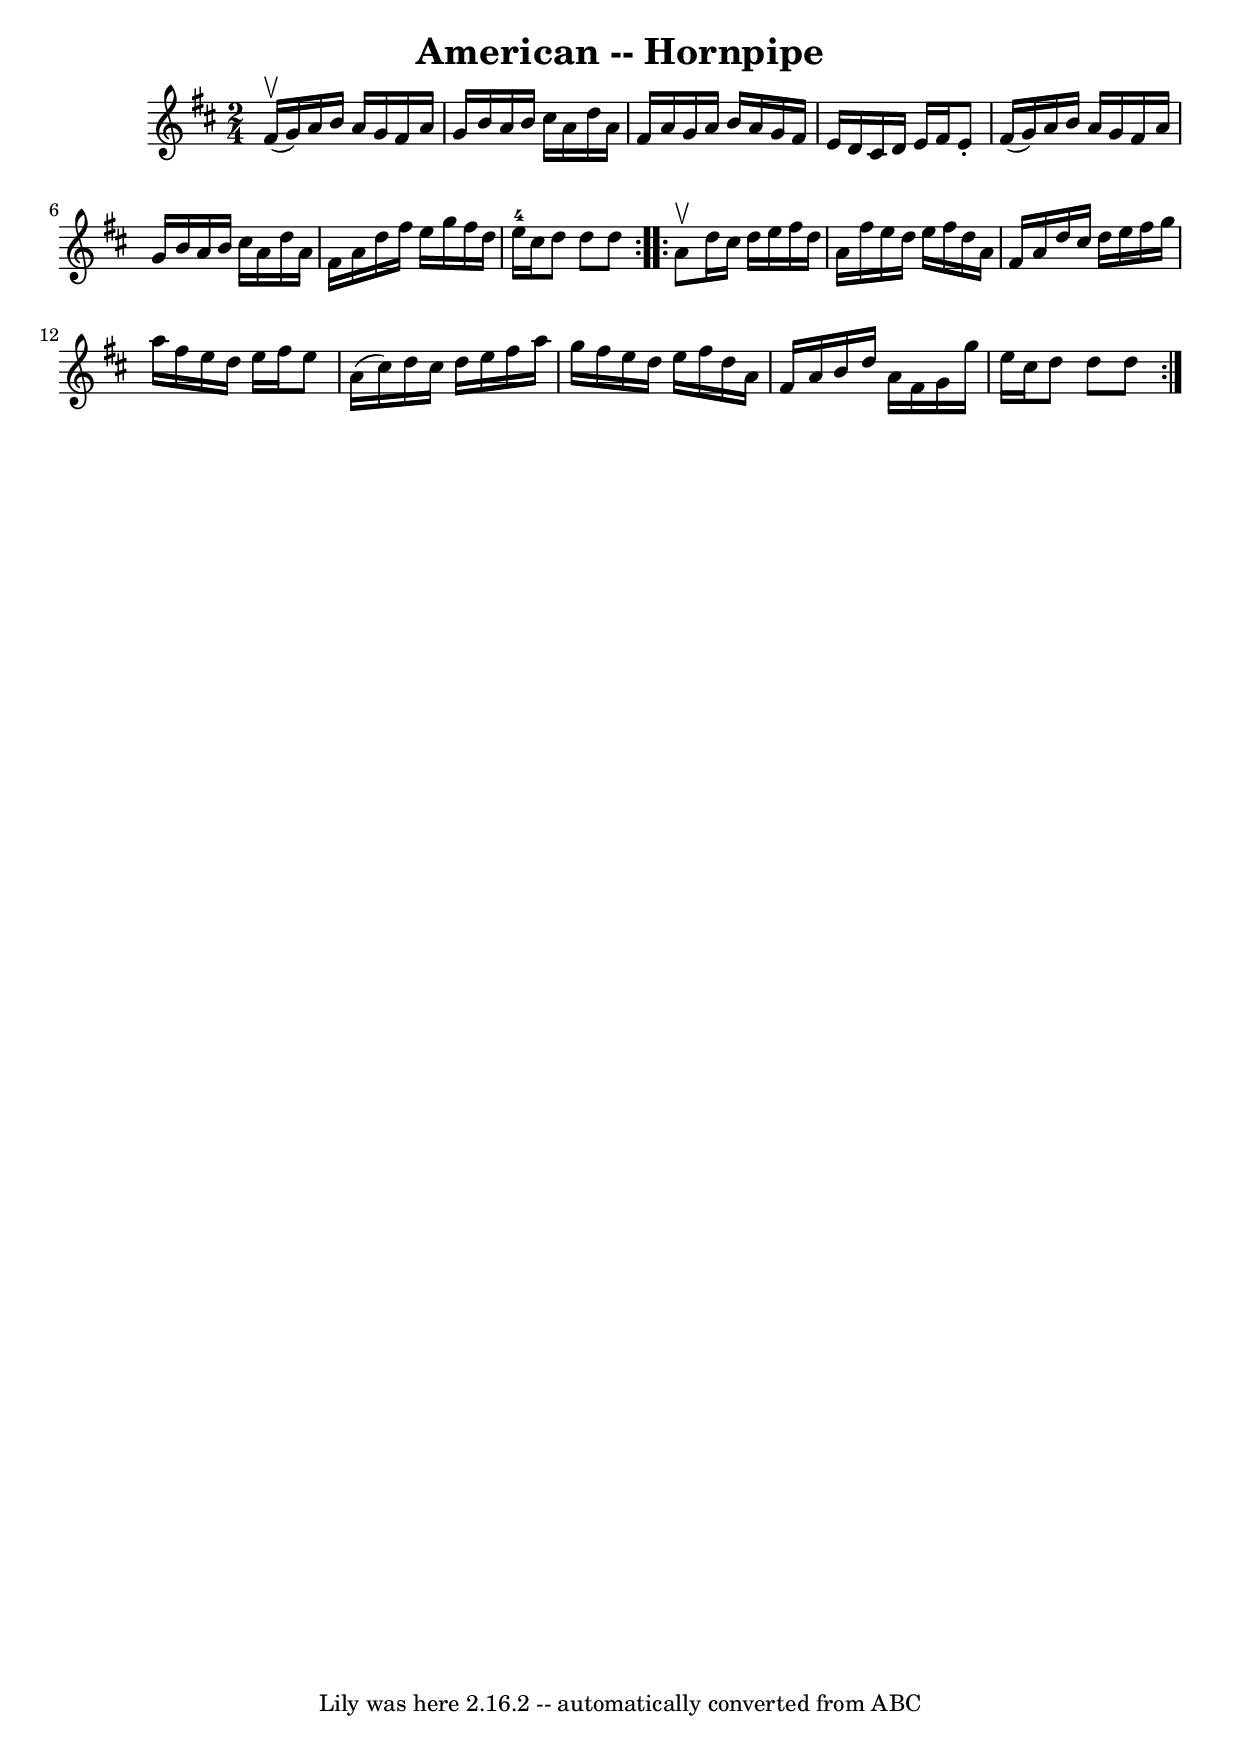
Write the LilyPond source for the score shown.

\version "2.16.2"
\include "Mammoth.ily"
\header {
  %% book = "Cole's 1000 Fiddle Tunes"
  crossRefNumber = "1"
  footnotes = ""
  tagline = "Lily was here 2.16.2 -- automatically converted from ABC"
  title = "American -- Hornpipe"

}
voicedefault =  {



  \repeat volta 2 {

    \time 2/4 
    \key d \major     fis'16 (^\upbow g'16)  |
    a'16 b'16       a'16 g'16 fis'16 a'16 g'16 b'16   |
    a'16 b'16         cis''16 a'16 d''16 a'16 fis'16 a'16   |
    g'16 a'16         b'16 a'16 g'16 fis'16 e'16 d'16   |
    cis'16 d'16         e'16 fis'16 e'8-. fis'16 (g'16)  |
    a'16 b'16         a'16 g'16 fis'16 a'16 g'16 b'16   |
    a'16 b'16         cis''16 a'16 d''16 a'16 fis'16 a'16   |
    d''16 fis''16      e''16 g''16 fis''16 d''16 e''16-4 cis''16   |
    d''8  
    d''8 d''8  
  }     
  \repeat volta 2 {     a'8^\upbow  |
    d''16         cis''16 d''16 e''16 fis''16 d''16 a'16 fis''16   |
         e''16 d''16 e''16 fis''16 d''16 a'16 fis'16 a'16   |
         d''16 cis''16 d''16 e''16 fis''16 g''16 a''16 fis''16    |
    e''16 d''16 e''16 fis''16 e''8 a'16 (cis''16)  |
    d''16 cis''16 d''16 e''16 fis''16 a''16 g''16         fis''16   |
    e''16 d''16 e''16 fis''16 d''16 a'16         fis'16 a'16   |
    b'16 d''16 a'16 fis'16 g'16 g''16         e''16 cis''16   |
    d''8 d''8 d''8  
  }   

}

\score{
  <<

    \context Staff="default"
    {
      \voicedefault 
      
    }

  >>
  \layout {
    
  }
  \midi {
  }

}
